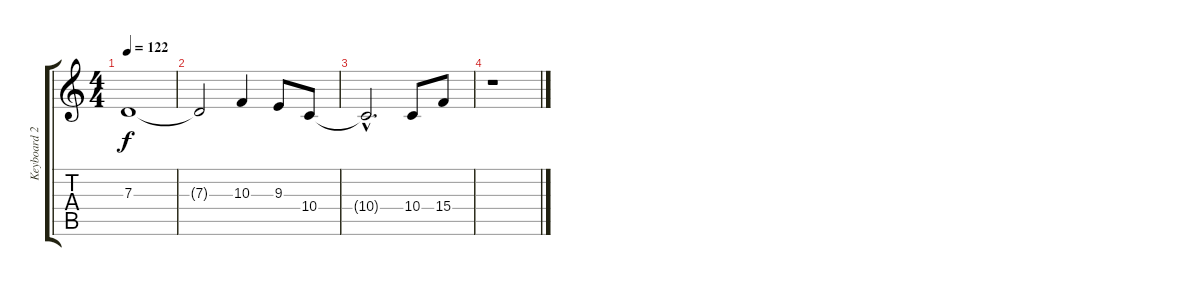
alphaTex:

\track ("Keyboard 2" "Keyboard 2") {instrument stringensemble2}
\staff {score tabs}
\tuning (E4 B3 G3 D3 A2 E2) {hide}
\ts (4 4)
\tempo 122
\clef g2
\ks c
7.3.1{dy f} |
7.3{t}.2 10.3.4 9.3.8 10.4.8 |
10.4{hac t}.2{d} 10.4.8 15.4.8 |
r.1
